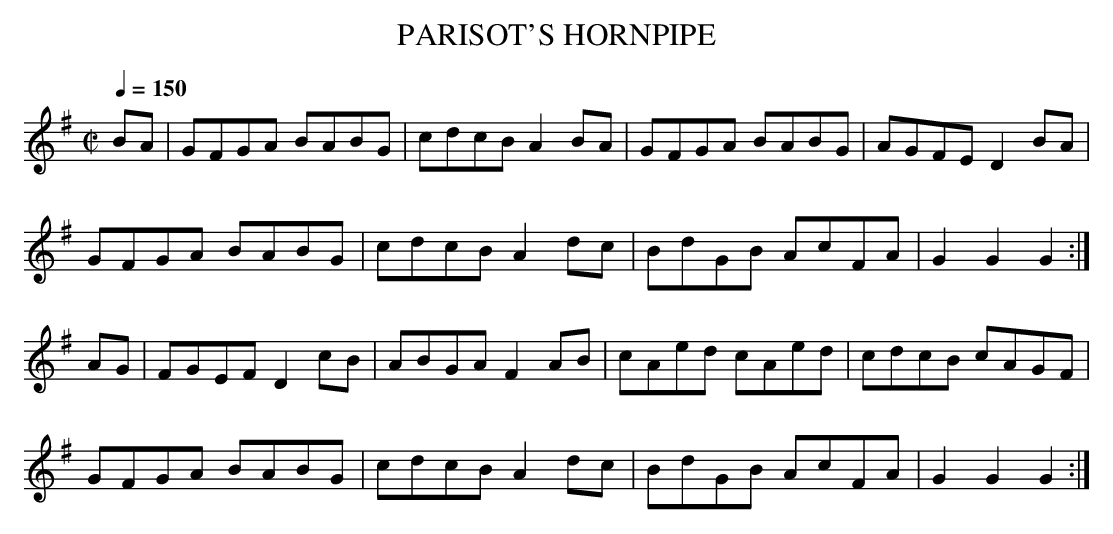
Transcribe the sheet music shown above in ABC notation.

X:1
T:PARISOT'S HORNPIPE
M:C|
L:1/8
Q:1/4=150
K:G
BA|GFGA BABG|cdcB A2BA|GFGA BABG|AGFE D2BA|
GFGA BABG|cdcB A2 dc|BdGB AcFA|G2 G2 G2:|
AG|FGEF D2 cB|ABGA F2 AB|cAed cAed|cdcB cAGF|
GFGA BABG|cdcB A2 dc|BdGB AcFA|G2 G2 G2:|
